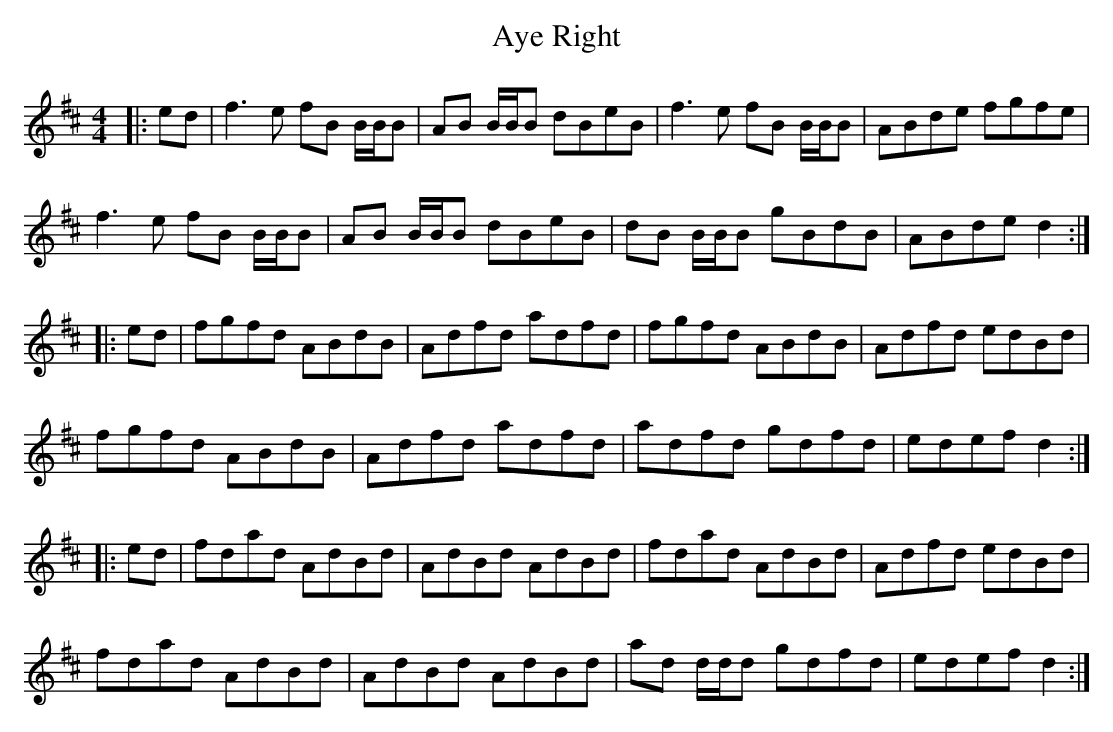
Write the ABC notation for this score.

X:1
T: Aye Right
M: 4/4
L: 1/8
K: Bmin
|:ed|f3e fB B/B/B|AB B/B/B dBeB|f3e fB B/B/B|ABde fgfe|
f3e fB B/B/B|AB B/B/B dBeB|dB B/B/B gBdB|ABde d2:|
|:ed|fgfd ABdB|Adfd adfd|fgfd ABdB|Adfd edBd|
fgfd ABdB|Adfd adfd|adfd gdfd|edef d2:|
|:ed|fdad AdBd|AdBd AdBd|fdad AdBd|Adfd edBd|
fdad AdBd|AdBd AdBd|ad d/d/d gdfd|edef d2:|
